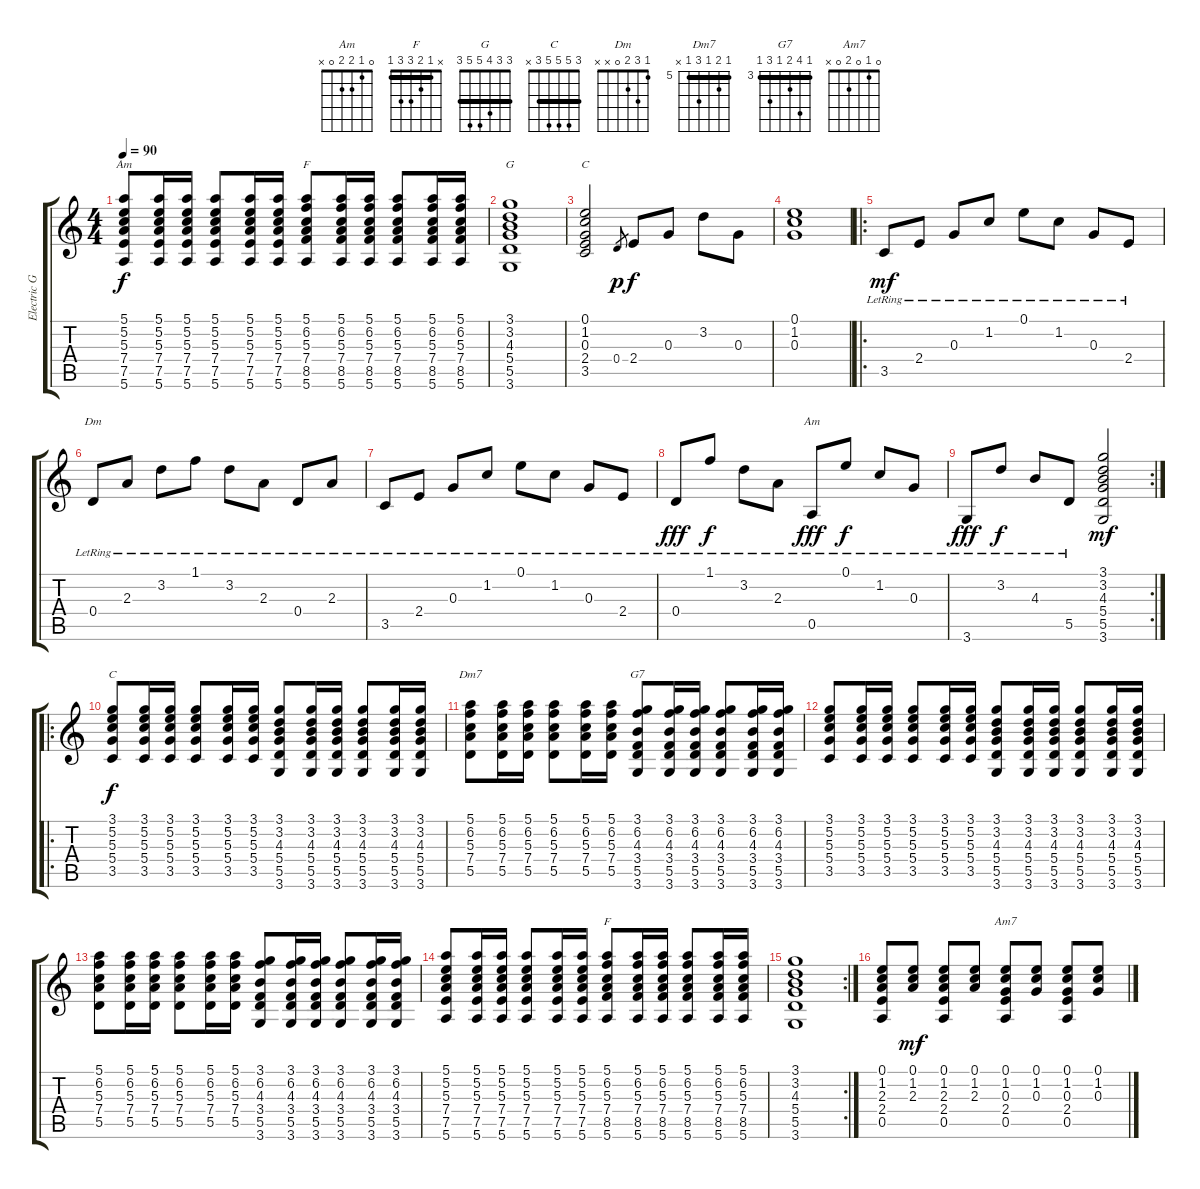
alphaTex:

\track ("Electric Guitar" "Electric G") {instrument electricguitarclean}
\staff {score tabs}
\tuning (E4 B3 G3 D3 A2 E2) {hide}
\chord ("Am" 5 5 5 7 7 5) {firstfret 5 barre 5}
\chord ("F" 5 6 5 7 8 x) {firstfret 5 barre 5}
\chord ("G" 3 3 4 5 5 3) {barre 3}
\chord ("C" 0 1 0 2 3 x)
\chord ("Dm" 1 3 2 0 x x)
\chord ("Am" 0 1 2 2 0 x)
\chord ("C" 3 5 5 5 3 x) {barre 3}
\chord ("Dm7" 5 6 5 7 5 x) {firstfret 5 barre 5}
\chord ("G7" 3 6 4 3 5 3) {firstfret 3 barre 3}
\chord ("F" x 1 2 3 3 1) {barre 1}
\chord ("Am7" 0 1 0 2 0 x)
\ts (4 4)
\tempo 90
\clef g2
\ks c
(5.1 5.2 5.3 7.4 7.5 5.6).8{ch "Am" dy f} (5.1 5.2 5.3 7.4 7.5 5.6).16 (5.1 5.2 5.3 7.4 7.5 5.6).16 (5.1 5.2 5.3 7.4 7.5 5.6).8 (5.1 5.2 5.3 7.4 7.5 5.6).16 (5.1 5.2 5.3 7.4 7.5 5.6).16 (5.1 6.2 5.3 7.4 8.5 5.6).8{ch "F"} (5.1 6.2 5.3 7.4 8.5 5.6).16 (5.1 6.2 5.3 7.4 8.5 5.6).16 (5.1 6.2 5.3 7.4 8.5 5.6).8 (5.1 6.2 5.3 7.4 8.5 5.6).16 (5.1 6.2 5.3 7.4 8.5 5.6).16 |
(3.1 3.2 4.3 5.4 5.5 3.6).1{ch "G"} |
(0.1 1.2 0.3 2.4 3.5).2{ch "C"} 0.4.8{gr dy p} 2.4.8{dy f} 0.3.8 3.2.8 0.3.8 |
(0.1 1.2 0.3).1 |
\ro
3.5{lr}.8{dy mf} 2.4{lr}.8 0.3{lr}.8 1.2{lr}.8 0.1{lr}.8 1.2{lr}.8 0.3{lr}.8 2.4{lr}.8 |
0.4{lr}.8{ch "Dm"} 2.3{lr}.8 3.2{lr}.8 1.1{lr}.8 3.2{lr}.8 2.3{lr}.8 0.4{lr}.8 2.3{lr}.8 |
3.5{lr}.8 2.4{lr}.8 0.3{lr}.8 1.2{lr}.8 0.1{lr}.8 1.2{lr}.8 0.3{lr}.8 2.4{lr}.8 |
0.4{lr}.8{dy fff} 1.1{lr}.8{dy f} 3.2{lr}.8 2.3{lr}.8 0.5{lr}.8{ch "Am" dy fff} 0.1{lr}.8{dy f} 1.2{lr}.8 0.3{lr}.8 |
\rc 2
3.6{lr}.8{dy fff} 3.2{lr}.8{dy f} 4.3{lr}.8 5.5{lr}.8 (3.1 3.2 4.3 5.4 5.5 3.6).2{dy mf} |
\ro
(3.1 5.2 5.3 5.4 3.5).8{ch "C" dy f} (3.1 5.2 5.3 5.4 3.5).16 (3.1 5.2 5.3 5.4 3.5).16 (3.1 5.2 5.3 5.4 3.5).8 (3.1 5.2 5.3 5.4 3.5).16 (3.1 5.2 5.3 5.4 3.5).16 (3.1 3.2 4.3 5.4 5.5 3.6).8 (3.1 3.2 4.3 5.4 5.5 3.6).16 (3.1 3.2 4.3 5.4 5.5 3.6).16 (3.1 3.2 4.3 5.4 5.5 3.6).8 (3.1 3.2 4.3 5.4 5.5 3.6).16 (3.1 3.2 4.3 5.4 5.5 3.6).16 |
(5.1 6.2 5.3 7.4 5.5).8{ch "Dm7"} (5.1 6.2 5.3 7.4 5.5).16 (5.1 6.2 5.3 7.4 5.5).16 (5.1 6.2 5.3 7.4 5.5).8 (5.1 6.2 5.3 7.4 5.5).16 (5.1 6.2 5.3 7.4 5.5).16 (3.1 6.2 4.3 3.4 5.5 3.6).8{ch "G7"} (3.1 6.2 4.3 3.4 5.5 3.6).16 (3.1 6.2 4.3 3.4 5.5 3.6).16 (3.1 6.2 4.3 3.4 5.5 3.6).8 (3.1 6.2 4.3 3.4 5.5 3.6).16 (3.1 6.2 4.3 3.4 5.5 3.6).16 |
(3.1 5.2 5.3 5.4 3.5).8 (3.1 5.2 5.3 5.4 3.5).16 (3.1 5.2 5.3 5.4 3.5).16 (3.1 5.2 5.3 5.4 3.5).8 (3.1 5.2 5.3 5.4 3.5).16 (3.1 5.2 5.3 5.4 3.5).16 (3.1 3.2 4.3 5.4 5.5 3.6).8 (3.1 3.2 4.3 5.4 5.5 3.6).16 (3.1 3.2 4.3 5.4 5.5 3.6).16 (3.1 3.2 4.3 5.4 5.5 3.6).8 (3.1 3.2 4.3 5.4 5.5 3.6).16 (3.1 3.2 4.3 5.4 5.5 3.6).16 |
(5.1 6.2 5.3 7.4 5.5).8 (5.1 6.2 5.3 7.4 5.5).16 (5.1 6.2 5.3 7.4 5.5).16 (5.1 6.2 5.3 7.4 5.5).8 (5.1 6.2 5.3 7.4 5.5).16 (5.1 6.2 5.3 7.4 5.5).16 (3.1 6.2 4.3 3.4 5.5 3.6).8 (3.1 6.2 4.3 3.4 5.5 3.6).16 (3.1 6.2 4.3 3.4 5.5 3.6).16 (3.1 6.2 4.3 3.4 5.5 3.6).8 (3.1 6.2 4.3 3.4 5.5 3.6).16 (3.1 6.2 4.3 3.4 5.5 3.6).16 |
(5.1 5.2 5.3 7.4 7.5 5.6).8 (5.1 5.2 5.3 7.4 7.5 5.6).16 (5.1 5.2 5.3 7.4 7.5 5.6).16 (5.1 5.2 5.3 7.4 7.5 5.6).8 (5.1 5.2 5.3 7.4 7.5 5.6).16 (5.1 5.2 5.3 7.4 7.5 5.6).16 (5.1 6.2 5.3 7.4 8.5 5.6).8{ch "F"} (5.1 6.2 5.3 7.4 8.5 5.6).16 (5.1 6.2 5.3 7.4 8.5 5.6).16 (5.1 6.2 5.3 7.4 8.5 5.6).8 (5.1 6.2 5.3 7.4 8.5 5.6).16 (5.1 6.2 5.3 7.4 8.5 5.6).16 |
\rc 2
(3.1 3.2 4.3 5.4 5.5 3.6).1 |
(0.1 1.2 2.3 2.4 0.5).8 (0.1 1.2 2.3).8{dy mf} (0.1 1.2 2.3 2.4 0.5).8 (0.1 1.2 2.3).8 (0.1 1.2 0.3 2.4 0.5).8{ch "Am7"} (0.1 1.2 0.3).8 (0.1 1.2 0.3 2.4 0.5).8 (0.1 1.2 0.3).8
